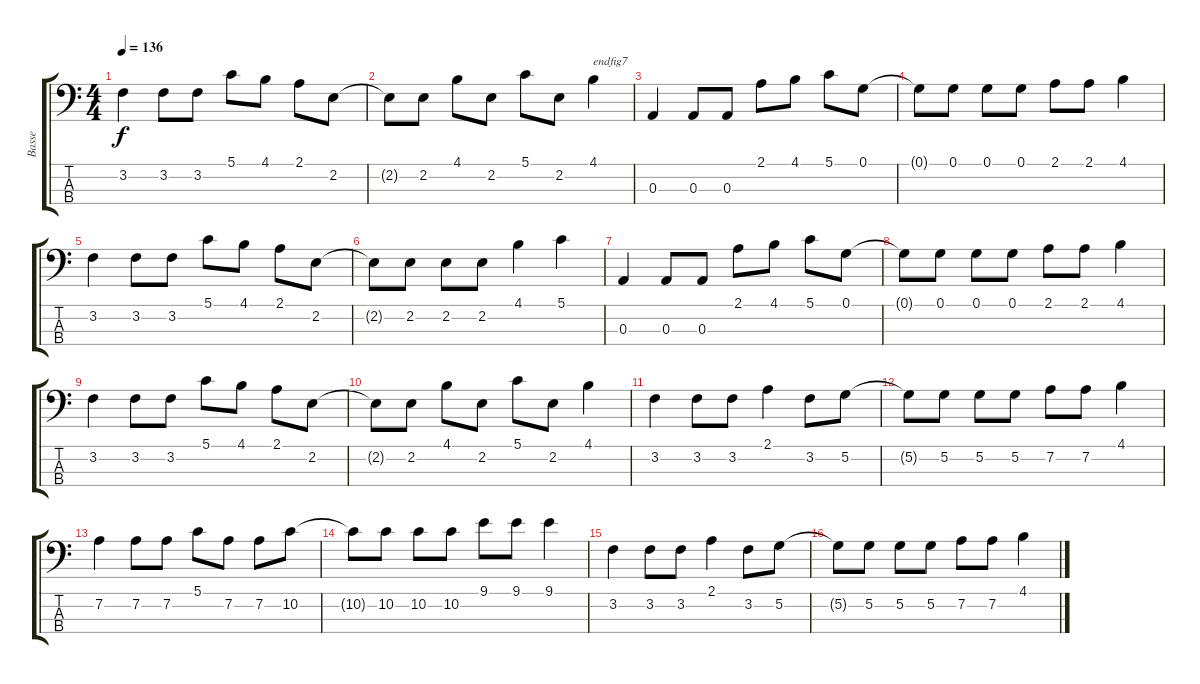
\track ("Basse" "Basse") {instrument electricbassfinger}
\staff {score tabs}
\tuning (G2 D2 A1 E1) {hide}
\ts (4 4)
\tempo 136
\clef f4
\ks c
3.2.4{dy f} 3.2.8 3.2.8 5.1.8 4.1.8 2.1.8 2.2.8 |
2.2{t}.8 2.2.8 4.1.8 2.2.8 5.1.8 2.2.8 4.1.4{txt "endfig7"} |
0.3.4 0.3.8 0.3.8 2.1.8 4.1.8 5.1.8 0.1.8 |
0.1{t}.8 0.1.8 0.1.8 0.1.8 2.1.8 2.1.8 4.1.4 |
3.2.4 3.2.8 3.2.8 5.1.8 4.1.8 2.1.8 2.2.8 |
2.2{t}.8 2.2.8 2.2.8 2.2.8 4.1.4 5.1.4 |
0.3.4 0.3.8 0.3.8 2.1.8 4.1.8 5.1.8 0.1.8 |
0.1{t}.8 0.1.8 0.1.8 0.1.8 2.1.8 2.1.8 4.1.4 |
3.2.4 3.2.8 3.2.8 5.1.8 4.1.8 2.1.8 2.2.8 |
2.2{t}.8 2.2.8 4.1.8 2.2.8 5.1.8 2.2.8 4.1.4 |
3.2.4 3.2.8 3.2.8 2.1.4 3.2.8 5.2.8 |
5.2{t}.8 5.2.8 5.2.8 5.2.8 7.2.8 7.2.8 4.1.4 |
7.2.4 7.2.8 7.2.8 5.1.8 7.2.8 7.2.8 10.2.8 |
10.2{t}.8 10.2.8 10.2.8 10.2.8 9.1.8 9.1.8 9.1.4 |
3.2.4 3.2.8 3.2.8 2.1.4 3.2.8 5.2.8 |
5.2{t}.8 5.2.8 5.2.8 5.2.8 7.2.8 7.2.8 4.1.4
